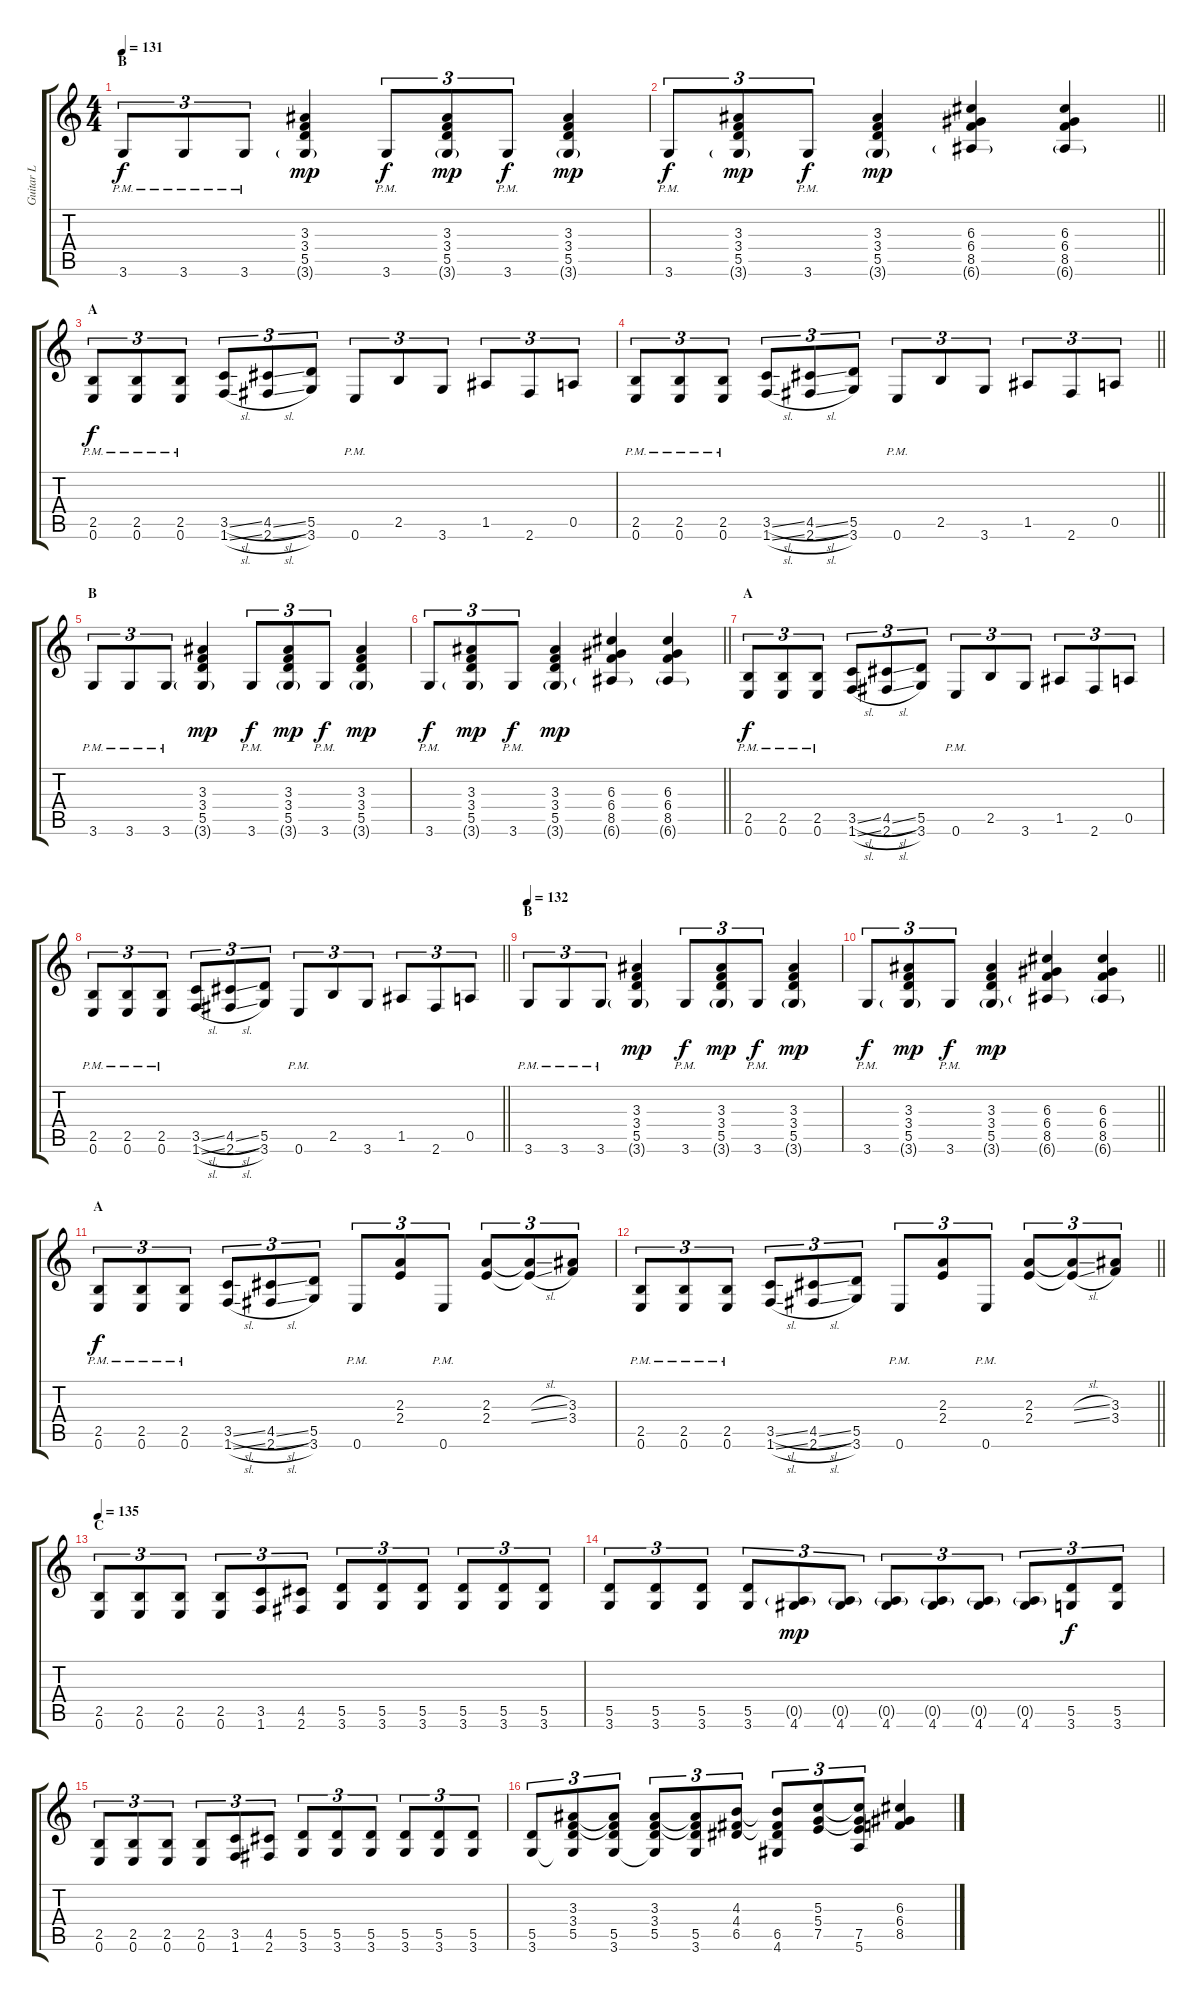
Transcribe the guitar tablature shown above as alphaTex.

\track ("Guitar L" "Guitar L") {instrument overdrivenguitar}
\staff {score tabs}
\tuning (E4 B3 G3 D3 A2 E2) {hide}
\ts (4 4)
\section ("" "B")
\tempo 131
\clef g2
\ks c
3.6{pm}.8{tu (3 2) dy f} 3.6{pm}.8{tu (3 2)} 3.6{pm}.8{tu (3 2)} (3.3 3.4 5.5 3.6{g}).4{dy mp} 3.6{pm}.8{tu (3 2) dy f} (3.3 3.4 5.5 3.6{g}).8{tu (3 2) dy mp} 3.6{pm}.8{tu (3 2) dy f} (3.3 3.4 5.5 3.6{g}).4{dy mp} |
\barLineRight lightlight
3.6{pm}.8{tu (3 2) dy f} (3.3 3.4 5.5 3.6{g}).8{tu (3 2) dy mp} 3.6{pm}.8{tu (3 2) dy f} (3.3 3.4 5.5 3.6{g}).4{dy mp} (6.3 6.4 8.5 6.6{g}).4 (6.3 6.4 8.5 6.6{g}).4 |
\section ("" "A")
(2.5{pm} 0.6{pm}).8{tu (3 2) dy f} (2.5{pm} 0.6{pm}).8{tu (3 2)} (2.5{pm} 0.6{pm}).8{tu (3 2)} (3.5{sl} 1.6{sl}).8{tu (3 2)} (4.5{sl} 2.6{sl}).8{tu (3 2)} (5.5 3.6).8{tu (3 2)} 0.6{pm}.8{tu (3 2)} 2.5.8{tu (3 2)} 3.6.8{tu (3 2)} 1.5.8{tu (3 2)} 2.6.8{tu (3 2)} 0.5.8{tu (3 2)} |
\barLineRight lightlight
(2.5{pm} 0.6{pm}).8{tu (3 2)} (2.5{pm} 0.6{pm}).8{tu (3 2)} (2.5{pm} 0.6{pm}).8{tu (3 2)} (3.5{sl} 1.6{sl}).8{tu (3 2)} (4.5{sl} 2.6{sl}).8{tu (3 2)} (5.5 3.6).8{tu (3 2)} 0.6{pm}.8{tu (3 2)} 2.5.8{tu (3 2)} 3.6.8{tu (3 2)} 1.5.8{tu (3 2)} 2.6.8{tu (3 2)} 0.5.8{tu (3 2)} |
\section ("" "B")
3.6{pm}.8{tu (3 2)} 3.6{pm}.8{tu (3 2)} 3.6{pm}.8{tu (3 2)} (3.3 3.4 5.5 3.6{g}).4{dy mp} 3.6{pm}.8{tu (3 2) dy f} (3.3 3.4 5.5 3.6{g}).8{tu (3 2) dy mp} 3.6{pm}.8{tu (3 2) dy f} (3.3 3.4 5.5 3.6{g}).4{dy mp} |
\barLineRight lightlight
3.6{pm}.8{tu (3 2) dy f} (3.3 3.4 5.5 3.6{g}).8{tu (3 2) dy mp} 3.6{pm}.8{tu (3 2) dy f} (3.3 3.4 5.5 3.6{g}).4{dy mp} (6.3 6.4 8.5 6.6{g}).4 (6.3 6.4 8.5 6.6{g}).4 |
\section ("" "A")
(2.5{pm} 0.6{pm}).8{tu (3 2) dy f} (2.5{pm} 0.6{pm}).8{tu (3 2)} (2.5{pm} 0.6{pm}).8{tu (3 2)} (3.5{sl} 1.6{sl}).8{tu (3 2)} (4.5{sl} 2.6{sl}).8{tu (3 2)} (5.5 3.6).8{tu (3 2)} 0.6{pm}.8{tu (3 2)} 2.5.8{tu (3 2)} 3.6.8{tu (3 2)} 1.5.8{tu (3 2)} 2.6.8{tu (3 2)} 0.5.8{tu (3 2)} |
\barLineRight lightlight
(2.5{pm} 0.6{pm}).8{tu (3 2)} (2.5{pm} 0.6{pm}).8{tu (3 2)} (2.5{pm} 0.6{pm}).8{tu (3 2)} (3.5{sl} 1.6{sl}).8{tu (3 2)} (4.5{sl} 2.6{sl}).8{tu (3 2)} (5.5 3.6).8{tu (3 2)} 0.6{pm}.8{tu (3 2)} 2.5.8{tu (3 2)} 3.6.8{tu (3 2)} 1.5.8{tu (3 2)} 2.6.8{tu (3 2)} 0.5.8{tu (3 2)} |
\section ("" "B")
\tempo 132
3.6{pm}.8{tu (3 2)} 3.6{pm}.8{tu (3 2)} 3.6{pm}.8{tu (3 2)} (3.3 3.4 5.5 3.6{g}).4{dy mp} 3.6{pm}.8{tu (3 2) dy f} (3.3 3.4 5.5 3.6{g}).8{tu (3 2) dy mp} 3.6{pm}.8{tu (3 2) dy f} (3.3 3.4 5.5 3.6{g}).4{dy mp} |
\barLineRight lightlight
3.6{pm}.8{tu (3 2) dy f} (3.3 3.4 5.5 3.6{g}).8{tu (3 2) dy mp} 3.6{pm}.8{tu (3 2) dy f} (3.3 3.4 5.5 3.6{g}).4{dy mp} (6.3 6.4 8.5 6.6{g}).4 (6.3 6.4 8.5 6.6{g}).4 |
\section ("" "A")
(2.5{pm} 0.6{pm}).8{tu (3 2) dy f} (2.5{pm} 0.6{pm}).8{tu (3 2)} (2.5{pm} 0.6{pm}).8{tu (3 2)} (3.5{sl} 1.6{sl}).8{tu (3 2)} (4.5{sl} 2.6{sl}).8{tu (3 2)} (5.5 3.6).8{tu (3 2)} 0.6{pm}.8{tu (3 2)} (2.3 2.4).8{tu (3 2)} 0.6{pm}.8{tu (3 2)} (2.3 2.4).8{tu (3 2)} (2.3{sl t} 2.4{sl t}).8{tu (3 2)} (3.3 3.4).8{tu (3 2)} |
\barLineRight lightlight
(2.5{pm} 0.6{pm}).8{tu (3 2)} (2.5{pm} 0.6{pm}).8{tu (3 2)} (2.5{pm} 0.6{pm}).8{tu (3 2)} (3.5{sl} 1.6{sl}).8{tu (3 2)} (4.5{sl} 2.6{sl}).8{tu (3 2)} (5.5 3.6).8{tu (3 2)} 0.6{pm}.8{tu (3 2)} (2.3 2.4).8{tu (3 2)} 0.6{pm}.8{tu (3 2)} (2.3 2.4).8{tu (3 2)} (2.3{sl t} 2.4{sl t}).8{tu (3 2)} (3.3 3.4).8{tu (3 2)} |
\section ("" "C")
\tempo 135
(2.5 0.6).8{tu (3 2)} (2.5 0.6).8{tu (3 2)} (2.5 0.6).8{tu (3 2)} (2.5 0.6).8{tu (3 2)} (3.5 1.6).8{tu (3 2)} (4.5 2.6).8{tu (3 2)} (5.5 3.6).8{tu (3 2)} (5.5 3.6).8{tu (3 2)} (5.5 3.6).8{tu (3 2)} (5.5 3.6).8{tu (3 2)} (5.5 3.6).8{tu (3 2)} (5.5 3.6).8{tu (3 2)} |
(5.5 3.6).8{tu (3 2)} (5.5 3.6).8{tu (3 2)} (5.5 3.6).8{tu (3 2)} (5.5 3.6).8{tu (3 2)} (0.5{g} 4.6).8{tu (3 2) dy mp} (0.5{g} 4.6).8{tu (3 2)} (0.5{g} 4.6).8{tu (3 2)} (0.5{g} 4.6).8{tu (3 2)} (0.5{g} 4.6).8{tu (3 2)} (0.5{g} 4.6).8{tu (3 2)} (5.5 3.6).8{tu (3 2) dy f} (5.5 3.6).8{tu (3 2)} |
(2.5 0.6).8{tu (3 2)} (2.5 0.6).8{tu (3 2)} (2.5 0.6).8{tu (3 2)} (2.5 0.6).8{tu (3 2)} (3.5 1.6).8{tu (3 2)} (4.5 2.6).8{tu (3 2)} (5.5 3.6).8{tu (3 2)} (5.5 3.6).8{tu (3 2)} (5.5 3.6).8{tu (3 2)} (5.5 3.6).8{tu (3 2)} (5.5 3.6).8{tu (3 2)} (5.5 3.6).8{tu (3 2)} |
(5.5 3.6).8{tu (3 2)} (3.3 3.4 5.5 3.6{t}).8{tu (3 2)} (3.3{t} 3.4{t} 5.5 3.6).8{tu (3 2)} (3.3 3.4 5.5 3.6{t}).8{tu (3 2)} (3.3{t} 3.4{t} 5.5 3.6).8{tu (3 2)} (4.3 4.4 6.5).8{tu (3 2)} (4.3{t} 4.4{t} 6.5 4.6).8{tu (3 2)} (5.3 5.4 7.5).8{tu (3 2)} (5.3{t} 5.4{t} 7.5 5.6).8{tu (3 2)} (6.3 6.4 8.5).4
